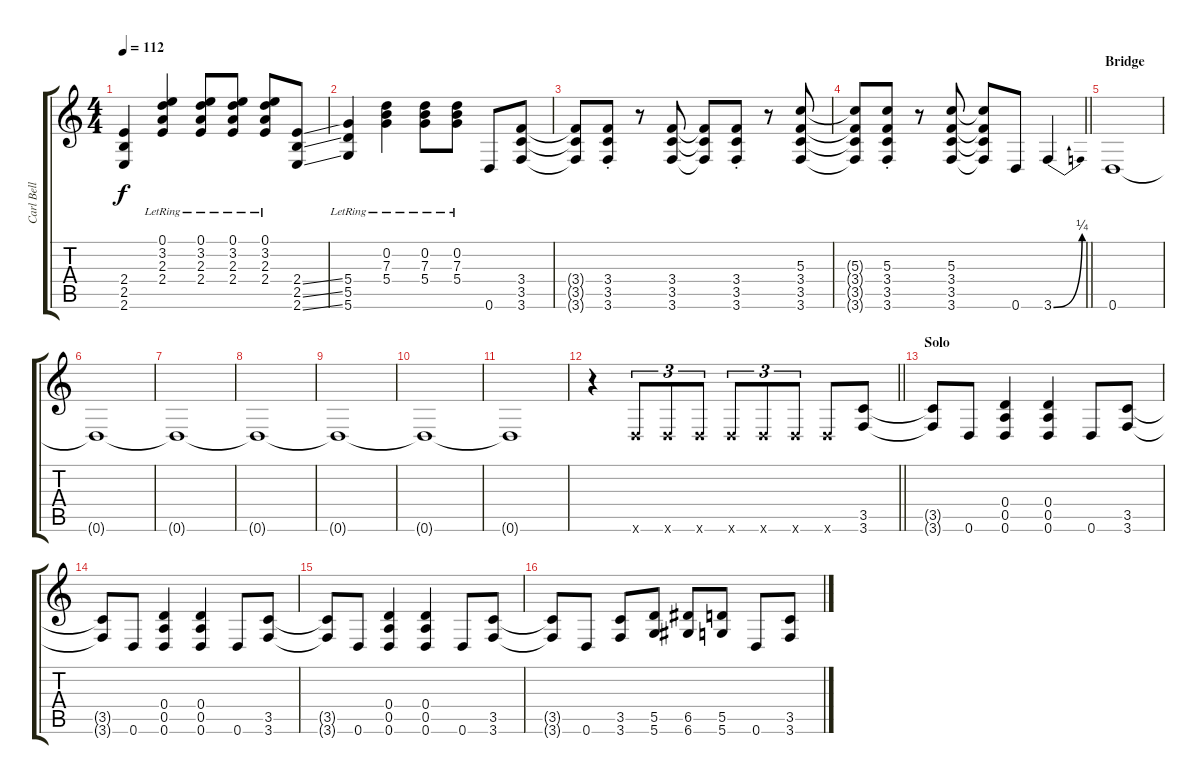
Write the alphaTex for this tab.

\track ("Carl Bell (Lead Guitar)" "Carl Bell ") {instrument distortionguitar}
\staff {score tabs}
\tuning (E4 B3 G3 D3 A2 D2) {hide}
\ts (4 4)
\tempo 112
\clef g2
\ks c
(2.4{t} 2.5{t} 2.6{t}).4{dy f} (0.1{lr} 3.2{lr} 2.3{lr} 2.4{lr}).4 (0.1{lr} 3.2{lr} 2.3{lr} 2.4{lr}).8 (0.1{lr} 3.2{lr} 2.3{lr} 2.4{lr}).8 (0.1{lr} 3.2{lr} 2.3{lr} 2.4{lr}).8 (2.4{ss} 2.5{ss} 2.6{ss}).8 |
(5.4{lr} 5.5{lr} 5.6{lr}).4 (0.2{lr} 7.3{lr} 5.4{lr}).4 (0.2{lr} 7.3{lr} 5.4{lr}).8 (0.2{lr} 7.3{lr} 5.4{lr}).8 0.6.8 (3.4 3.5 3.6).8 |
(3.4{t} 3.5{t} 3.6{t}).8 (3.4{st} 3.5{st} 3.6{st}).8 r.8 (3.4 3.5 3.6).8 (3.4{t} 3.5{t} 3.6{t}).8 (3.4{st} 3.5{st} 3.6{st}).8 r.8 (5.3 3.4 3.5 3.6).8 |
\barLineRight lightlight
(5.3{t} 3.4{t} 3.5{t} 3.6{t}).8 (5.3{st} 3.4{st} 3.5{st} 3.6{st}).8 r.8 (5.3 3.4 3.5 3.6).8 (5.3{t} 3.4{t} 3.5{t} 3.6{t}).8 0.6.8 3.6{be (bend 0 0 60 1)}.4 |
\section ("" "Bridge")
0.6.1 |
0.6{t}.1 |
0.6{t}.1 |
0.6{t}.1 |
0.6{t}.1 |
0.6{t}.1 |
0.6{t}.1 |
\barLineRight lightlight
r.4 0.6{x}.8{tu (3 2)} 0.6{x}.8{tu (3 2)} 0.6{x}.8{tu (3 2)} 0.6{x}.8{tu (3 2)} 0.6{x}.8{tu (3 2)} 0.6{x}.8{tu (3 2)} 0.6{x}.8 (3.5 3.6).8 |
\section ("" "Solo")
(3.5{t} 3.6{t}).8 0.6.8 (0.4 0.5 0.6).4 (0.4 0.5 0.6).4 0.6.8 (3.5 3.6).8 |
(3.5{t} 3.6{t}).8 0.6.8 (0.4 0.5 0.6).4 (0.4 0.5 0.6).4 0.6.8 (3.5 3.6).8 |
(3.5{t} 3.6{t}).8 0.6.8 (0.4 0.5 0.6).4 (0.4 0.5 0.6).4 0.6.8 (3.5 3.6).8 |
(3.5{t} 3.6{t}).8 0.6.8 (3.5 3.6).8 (5.5 5.6).8 (6.5 6.6).8 (5.5 5.6).8 0.6.8 (3.5 3.6).8
